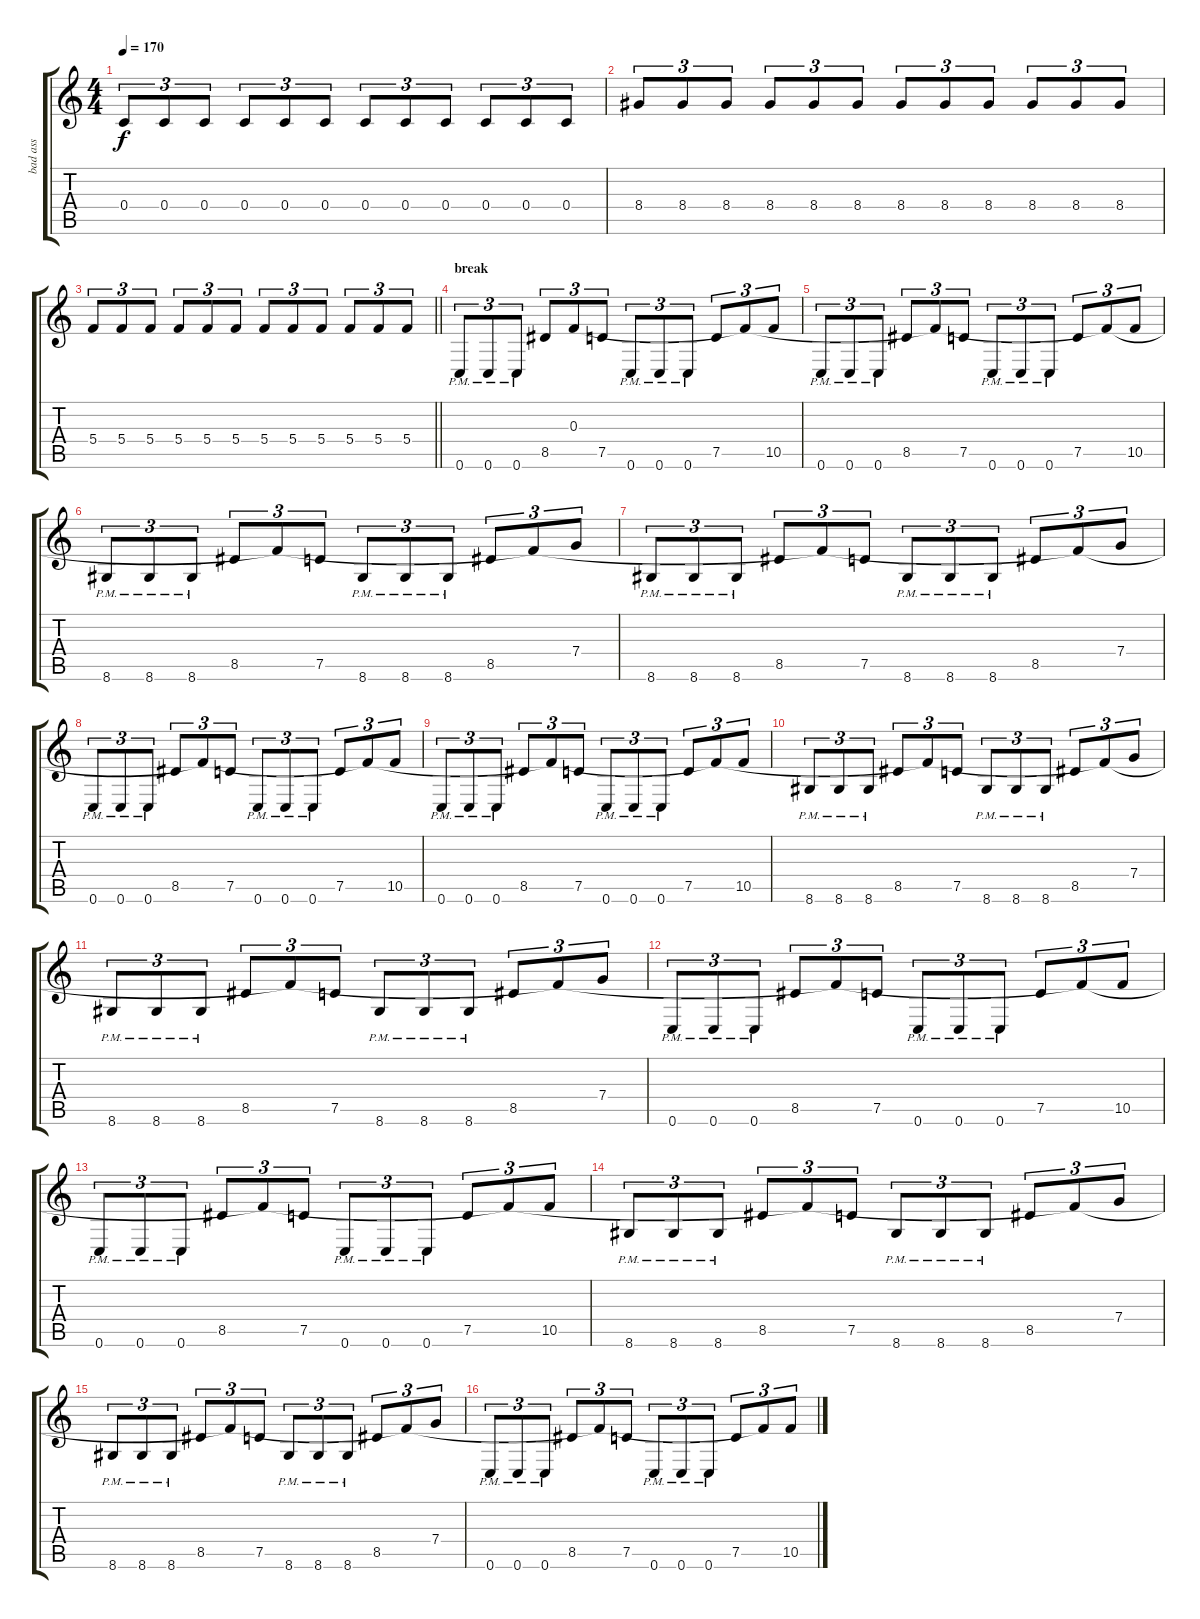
\track ("bad ass" "bad ass") {instrument electricbasspick}
\staff {score tabs}
\tuning (D4 A3 F3 C3 G2 C2) {hide}
\ts (4 4)
\tempo 170
\clef g2
\ks c
0.4.8{tu (3 2) dy f} 0.4.8{tu (3 2)} 0.4.8{tu (3 2)} 0.4.8{tu (3 2)} 0.4.8{tu (3 2)} 0.4.8{tu (3 2)} 0.4.8{tu (3 2)} 0.4.8{tu (3 2)} 0.4.8{tu (3 2)} 0.4.8{tu (3 2)} 0.4.8{tu (3 2)} 0.4.8{tu (3 2)} |
8.4.8{tu (3 2)} 8.4.8{tu (3 2)} 8.4.8{tu (3 2)} 8.4.8{tu (3 2)} 8.4.8{tu (3 2)} 8.4.8{tu (3 2)} 8.4.8{tu (3 2)} 8.4.8{tu (3 2)} 8.4.8{tu (3 2)} 8.4.8{tu (3 2)} 8.4.8{tu (3 2)} 8.4.8{tu (3 2)} |
\barLineRight lightlight
5.4.8{tu (3 2)} 5.4.8{tu (3 2)} 5.4.8{tu (3 2)} 5.4.8{tu (3 2)} 5.4.8{tu (3 2)} 5.4.8{tu (3 2)} 5.4.8{tu (3 2)} 5.4.8{tu (3 2)} 5.4.8{tu (3 2)} 5.4.8{tu (3 2)} 5.4.8{tu (3 2)} 5.4.8{tu (3 2)} |
\section ("" "break")
0.6{pm}.8{tu (3 2)} 0.6{pm}.8{tu (3 2)} 0.6{pm}.8{tu (3 2)} 8.5.8{tu (3 2)} 0.3.8{tu (3 2)} 7.5.8{tu (3 2)} 0.6{pm}.8{tu (3 2)} 0.6{pm}.8{tu (3 2)} 0.6{pm}.8{tu (3 2)} 7.5.8{tu (3 2)} 0.3{t}.8{tu (3 2)} 10.5.8{tu (3 2)} |
0.6{pm}.8{tu (3 2)} 0.6{pm}.8{tu (3 2)} 0.6{pm}.8{tu (3 2)} 8.5.8{tu (3 2)} 0.3{t}.8{tu (3 2)} 7.5.8{tu (3 2)} 0.6{pm}.8{tu (3 2)} 0.6{pm}.8{tu (3 2)} 0.6{pm}.8{tu (3 2)} 7.5.8{tu (3 2)} 0.3{t}.8{tu (3 2)} 10.5.8{tu (3 2)} |
8.6{pm}.8{tu (3 2)} 8.6{pm}.8{tu (3 2)} 8.6{pm}.8{tu (3 2)} 8.5.8{tu (3 2)} 0.3{t}.8{tu (3 2)} 7.5.8{tu (3 2)} 8.6{pm}.8{tu (3 2)} 8.6{pm}.8{tu (3 2)} 8.6{pm}.8{tu (3 2)} 8.5.8{tu (3 2)} 0.3{t}.8{tu (3 2)} 7.4.8{tu (3 2)} |
8.6{pm}.8{tu (3 2)} 8.6{pm}.8{tu (3 2)} 8.6{pm}.8{tu (3 2)} 8.5.8{tu (3 2)} 0.3{t}.8{tu (3 2)} 7.5.8{tu (3 2)} 8.6{pm}.8{tu (3 2)} 8.6{pm}.8{tu (3 2)} 8.6{pm}.8{tu (3 2)} 8.5.8{tu (3 2)} 0.3{t}.8{tu (3 2)} 7.4.8{tu (3 2)} |
0.6{pm}.8{tu (3 2)} 0.6{pm}.8{tu (3 2)} 0.6{pm}.8{tu (3 2)} 8.5.8{tu (3 2)} 0.3{t}.8{tu (3 2)} 7.5.8{tu (3 2)} 0.6{pm}.8{tu (3 2)} 0.6{pm}.8{tu (3 2)} 0.6{pm}.8{tu (3 2)} 7.5.8{tu (3 2)} 0.3{t}.8{tu (3 2)} 10.5.8{tu (3 2)} |
0.6{pm}.8{tu (3 2)} 0.6{pm}.8{tu (3 2)} 0.6{pm}.8{tu (3 2)} 8.5.8{tu (3 2)} 0.3{t}.8{tu (3 2)} 7.5.8{tu (3 2)} 0.6{pm}.8{tu (3 2)} 0.6{pm}.8{tu (3 2)} 0.6{pm}.8{tu (3 2)} 7.5.8{tu (3 2)} 0.3{t}.8{tu (3 2)} 10.5.8{tu (3 2)} |
8.6{pm}.8{tu (3 2)} 8.6{pm}.8{tu (3 2)} 8.6{pm}.8{tu (3 2)} 8.5.8{tu (3 2)} 0.3{t}.8{tu (3 2)} 7.5.8{tu (3 2)} 8.6{pm}.8{tu (3 2)} 8.6{pm}.8{tu (3 2)} 8.6{pm}.8{tu (3 2)} 8.5.8{tu (3 2)} 0.3{t}.8{tu (3 2)} 7.4.8{tu (3 2)} |
8.6{pm}.8{tu (3 2)} 8.6{pm}.8{tu (3 2)} 8.6{pm}.8{tu (3 2)} 8.5.8{tu (3 2)} 0.3{t}.8{tu (3 2)} 7.5.8{tu (3 2)} 8.6{pm}.8{tu (3 2)} 8.6{pm}.8{tu (3 2)} 8.6{pm}.8{tu (3 2)} 8.5.8{tu (3 2)} 0.3{t}.8{tu (3 2)} 7.4.8{tu (3 2)} |
0.6{pm}.8{tu (3 2)} 0.6{pm}.8{tu (3 2)} 0.6{pm}.8{tu (3 2)} 8.5.8{tu (3 2)} 0.3{t}.8{tu (3 2)} 7.5.8{tu (3 2)} 0.6{pm}.8{tu (3 2)} 0.6{pm}.8{tu (3 2)} 0.6{pm}.8{tu (3 2)} 7.5.8{tu (3 2)} 0.3{t}.8{tu (3 2)} 10.5.8{tu (3 2)} |
0.6{pm}.8{tu (3 2)} 0.6{pm}.8{tu (3 2)} 0.6{pm}.8{tu (3 2)} 8.5.8{tu (3 2)} 0.3{t}.8{tu (3 2)} 7.5.8{tu (3 2)} 0.6{pm}.8{tu (3 2)} 0.6{pm}.8{tu (3 2)} 0.6{pm}.8{tu (3 2)} 7.5.8{tu (3 2)} 0.3{t}.8{tu (3 2)} 10.5.8{tu (3 2)} |
8.6{pm}.8{tu (3 2)} 8.6{pm}.8{tu (3 2)} 8.6{pm}.8{tu (3 2)} 8.5.8{tu (3 2)} 0.3{t}.8{tu (3 2)} 7.5.8{tu (3 2)} 8.6{pm}.8{tu (3 2)} 8.6{pm}.8{tu (3 2)} 8.6{pm}.8{tu (3 2)} 8.5.8{tu (3 2)} 0.3{t}.8{tu (3 2)} 7.4.8{tu (3 2)} |
8.6{pm}.8{tu (3 2)} 8.6{pm}.8{tu (3 2)} 8.6{pm}.8{tu (3 2)} 8.5.8{tu (3 2)} 0.3{t}.8{tu (3 2)} 7.5.8{tu (3 2)} 8.6{pm}.8{tu (3 2)} 8.6{pm}.8{tu (3 2)} 8.6{pm}.8{tu (3 2)} 8.5.8{tu (3 2)} 0.3{t}.8{tu (3 2)} 7.4.8{tu (3 2)} |
0.6{pm}.8{tu (3 2)} 0.6{pm}.8{tu (3 2)} 0.6{pm}.8{tu (3 2)} 8.5.8{tu (3 2)} 0.3{t}.8{tu (3 2)} 7.5.8{tu (3 2)} 0.6{pm}.8{tu (3 2)} 0.6{pm}.8{tu (3 2)} 0.6{pm}.8{tu (3 2)} 7.5.8{tu (3 2)} 0.3{t}.8{tu (3 2)} 10.5.8{tu (3 2)}
